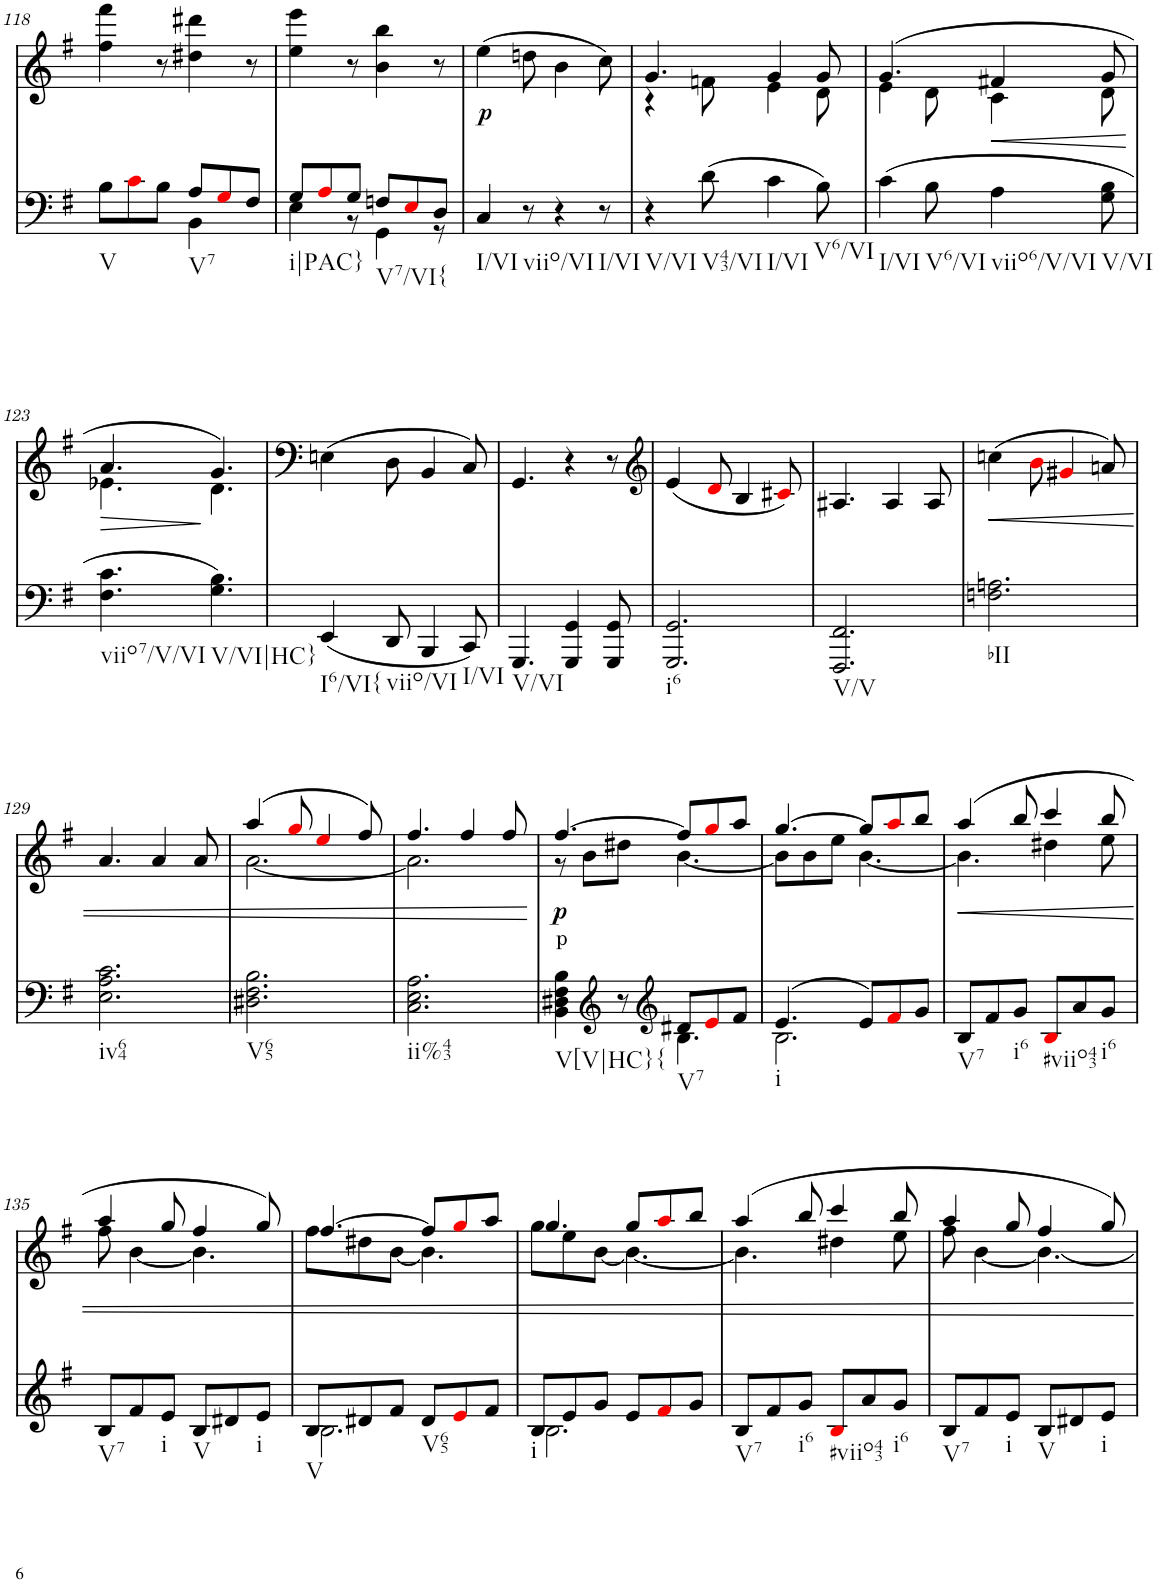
**kern	**kern	**text	**dynam
*part2	*part1	*part1	*part1
*staff2	*staff1	*staff1	*staff1
*I"piano	*I"piano	*	*
*I'Pno	*I'Pno	*	*
!!LO:PB:g=z
*clefF4	*clefG2	*	*
*k[f#]	*k[f#]	*	*
*e:	*e:	*	*
*M6/8	*M6/8	*	*
=118	=118	=118	=118
*^	*	*	*
!LO:TX:b:t=V	!	!	!	!
8B\L	4.ryy	4ff#\ 4fff#\	.	.
8ci\	.	.	.	.
8B\J	.	8r	.	.
!LO:TX:b:t=V7	!	!	!	!
8A/L	4BB\	4dd#X\ 4ddd#X\	.	.
8Gi/	.	.	.	.
8F#/J	8ryy	8r	.	.
=119	=119	=119	=119	=119
!LO:TX:b:t=i|PAC}	!	!	!	!
8G/L	4E\	4ee\ 4eee\	.	.
8Ai/	.	.	.	.
8G/J	8r	8r	.	.
!LO:TX:b:t=V7/VI{	!	!	!	!
8Fn/L	4GG\	4b\ 4bb\	.	.
8Ei/	.	.	.	.
8D/J	8r	8r	.	.
=120	=120	=120	=120	=120
!LO:TX:b:t=I/VI	!	!	!	!
!	!	!	!LO:LY:b	!
*v	*v	*	*	*
4C/	(4ee\	.	.
!LO:TX:b:t=viio/VI	!	!	!
8r	8ddn\	.	.
4r	4b\	.	.
!LO:TX:b:t=I/VI	!	!	!
8r	8cc\)	.	.
=121	=121	=121	=121
*	*^	*	*
!LO:TX:b:t=V/VI	!	!	!	!
4r	4.g/	4r	.	.
!LO:TX:b:t=V43/VI	!	!	!	!
(8d\	.	8fn\	.	.
!LO:TX:b:t=I/VI	!	!	!	!
4c\	4g/	4e\	.	.
!LO:TX:b:t=V6/VI	!	!	!	!
8B\)	8g/	8d\	.	.
=122	=122	=122	=122	=122
!LO:TX:b:t=I/VI	!	!	!	!
(4c\	(4.g/	4e\	.	.
!LO:TX:b:t=V6/VI	!	!	!	!
8B\	.	8d\	.	.
!LO:TX:b:t=viio6/V/VI	!	!	!	!
!	!	!	!	!LO:HP:b
4A\	4f#X/	4c\	.	<
!LO:TX:b:t=V/VI	!	!	!	!
8G\ 8B\	8g/	8d\	.	.
*	*v	*v	*	*
.	.	.	[
!!LO:LB:g=z
=123	=123	=123	=123
!LO:TX:b:t=viio7/V/VI	!	!	!
!	!	!	!LO:HP:b
*	*^	*	*
4.F#\ 4.c\	4.a/	4.e-X\	.	>
!LO:TX:b:t=V/VI|HC}	!	!	!	!
4.G\ 4.B\)	4.g/)	4.d\	.	]
=124	=124	=124	=124	=124
!LO:TX:b:t=I6/VI{	!	!	!	!
*	*v	*v	*	*
(4EE/	(4En\	.	.
!LO:TX:b:t=viio/VI	!	!	!
8DD/	8D\	.	.
4BBB/	4BB/	.	.
!LO:TX:b:t=I/VI	!	!	!
8CC/)	8C/)	.	.
=125	=125	=125	=125
!LO:TX:b:t=V/VI	!	!	!
4.GGG/	4.GG/	.	.
4GGG/ 4GG/	4r	.	.
8GGG/ 8GG/	8r	.	.
=126	=126	=126	=126
*	*clefG2	*	*
!LO:TX:b:t=i6	!	!	!
2.GGG/ 2.GG/	(4e/	.	.
.	8di/	.	.
.	4B/	.	.
.	8c#Xi/)	.	.
=127	=127	=127	=127
!LO:TX:b:t=V/V	!	!	!
2.FFF#/ 2.FF#/	4.A#X/	.	.
.	4A#/	.	.
.	8A#/	.	.
=128	=128	=128	=128
!LO:TX:b:t=bII	!	!	!
!	!	!	!LO:HP:b
2.Fn\ 2.An\	(4ccn\	.	<
.	8bi\	.	.
.	4g#Xi/	.	.
.	8an/)	.	.
!!LO:LB:g=z
=129	=129	=129	=129
!LO:TX:b:t=iv64	!	!	!
2.E\ 2.A\ 2.c\	4.a/	.	.
.	4a/	.	.
.	8a/	.	.
=130	=130	=130	=130
*	*^	*	*
!LO:TX:b:t=V65	!	!	!	!
2.D#X\ 2.F#\ 2.B\	(4aa/	[2.a\	.	.
.	8ggi/	.	.	.
.	4eei/	.	.	.
.	8ff#/)	.	.	.
=131	=131	=131	=131	=131
!LO:TX:b:t=ii%43	!	!	!	!
2.C\ 2.E\ 2.A\	4.ff#/	2.a\]	.	.
.	4ff#/	.	.	.
.	8ff#/	.	.	.
*	*v	*v	*	*
.	.	.	[
=132	=132	=132	=132
*^	*^	*	*
!LO:TX:b:t=V[V|HC}{	!	!	!	!	!
!	!	!	!	!LO:LY:b	!LO:DY:b
4BB\ 4D#X\ 4F#\ 4B\	4.ryy	[4.ff#/	8r	p	p
.	.	.	8b\L	.	.
*clefG2	*	*	*	*	*
8r	.	.	8dd#X\J	.	.
*clefG2	*	*	*	*	*
!LO:TX:b:t=V7	!	!	!	!	!
4.B\	8d#X/L	8ff#/L]	[4.b\	.	.
.	8ei/	8ggi/	.	.	.
.	8f#/J	8aa/J	.	.	.
=133	=133	=133	=133	=133	=133
!LO:TX:b:t=i	!	!	!	!	!
(4.e/	2.B\	[4.gg/	8b\L]	.	.
.	.	.	8b\	.	.
.	.	.	8ee\J	.	.
8e/L)	.	8gg/L]	[4.b\	.	.
8f#i/	.	8aai/	.	.	.
8g/J	.	8bb/J	.	.	.
*v	*v	*	*	*	*
=134	=134	=134	=134	=134
!LO:TX:b:t=V7	!	!	!	!
8B/L	(4aa/	4.b\]	.	.
8f#/	.	.	.	.
!LO:TX:b:t=i6	!	!	!	!
8g/J	8bb/	.	.	.
!LO:TX:b:t=#viio43	!	!	!	!
8Bi/L	4ccc/	4dd#X\	.	.
8a/	.	.	.	.
!LO:TX:b:t=i6	!	!	!	!
8g/J	8bb/	8ee\	.	.
!!LO:LB:g=z	!!
=135	=135	=135	=135	=135
!LO:TX:b:t=V7	!	!	!	!
8B/L	4aa/	8ff#\	.	.
8f#/	.	[4b\	.	.
!LO:TX:b:t=i	!	!	!	!
8e/J	8gg/	.	.	.
!LO:TX:b:t=V	!	!	!	!
8B/L	4ff#/	4.b\]	.	.
8d#X/	.	.	.	.
!LO:TX:b:t=i	!	!	!	!
8e/J	8gg/)	.	.	.
=136	=136	=136	=136	=136
*^	*	*	*	*
!LO:TX:b:t=V	!	!	!	!	!
8B/L	2.B\	[4.ff#/	8ff#\L	.	.
8d#X/	.	.	8dd#X\	.	.
8f#/J	.	.	[8b\J	.	.
!LO:TX:b:t=V65	!	!	!	!	!
8d#/L	.	8ff#/L]	4.b\]	.	.
8ei/	.	8ggi/	.	.	.
8f#/J	.	8aa/J	.	.	.
=137	=137	=137	=137	=137	=137
!LO:TX:b:t=i	!	!	!	!	!
8B/L	2.B\	4.gg/	8gg\L	.	.
8e/	.	.	8ee\	.	.
8g/J	.	.	[8b\J	.	.
8e/L	.	8gg/L	4.b\_	.	.
8f#i/	.	8aai/	.	.	.
8g/J	.	8bb/J	.	.	.
*v	*v	*	*	*	*
=138	=138	=138	=138	=138
!LO:TX:b:t=V7	!	!	!	!
8B/L	(4aa/	4.b\]	.	.
8f#/	.	.	.	.
!LO:TX:b:t=i6	!	!	!	!
8g/J	8bb/	.	.	.
!LO:TX:b:t=#viio43	!	!	!	!
8Bi/L	4ccc/	4dd#X\	.	.
8a/	.	.	.	.
!LO:TX:b:t=i6	!	!	!	!
8g/J	8bb/	8ee\	.	.
=139	=139	=139	=139	=139
!LO:TX:b:t=V7	!	!	!	!
8B/L	4aa/	8ff#\	.	.
8f#/	.	[4b\	.	.
!LO:TX:b:t=i	!	!	!	!
8e/J	8gg/	.	.	.
!LO:TX:b:t=V	!	!	!	!
8B/L	4ff#/	4.b\_	.	.
8d#X/	.	.	.	.
!LO:TX:b:t=i	!	!	!	!
8e/J	8gg/)	.	.	.
*	*v	*v	*	*
=	=	=	=
*-	*-	*-	*-
